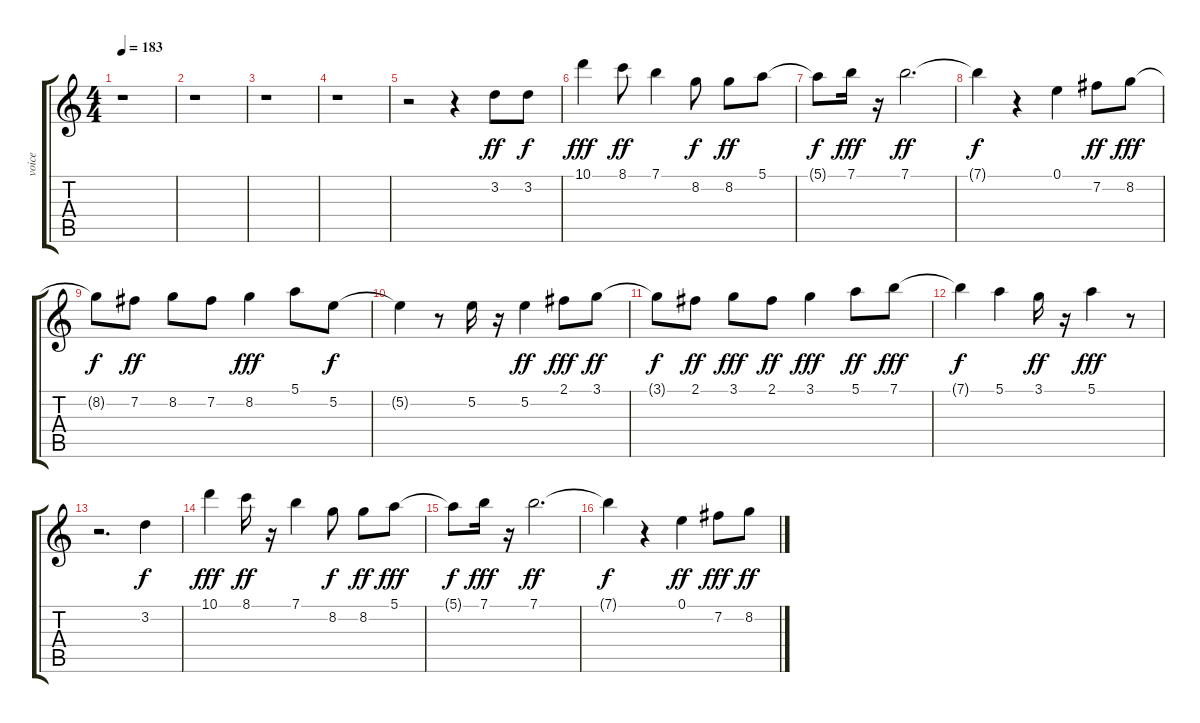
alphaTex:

\track ("voice" "voice") {instrument distortionguitar}
\staff {score tabs}
\tuning (E4 B3 G3 D3 A2 E2) {hide}
\ts (4 4)
\tempo 183
\clef g2
\ks c
r.1{dy f} |
r.1 |
r.1 |
r.1 |
r.2 r.4 3.2.8{dy ff} 3.2.8{dy f} |
10.1.4{dy fff} 8.1.8{dy ff} 7.1.4 8.2.8{dy f} 8.2.8{dy ff} 5.1.8 |
5.1{t}.8{dy f} 7.1.16{dy fff} r.16 7.1.2{d dy ff} |
7.1{t}.4{dy f} r.4 0.1.4 7.2.8{dy ff} 8.2.8{dy fff} |
8.2{t}.8{dy f} 7.2.8{dy ff} 8.2.8 7.2.8 8.2.4{dy fff} 5.1.8 5.2.8{dy f} |
5.2{t}.4 r.8 5.2.16 r.16 5.2.4{dy ff} 2.1.8{dy fff} 3.1.8{dy ff} |
3.1{t}.8{dy f} 2.1.8{dy ff} 3.1.8{dy fff} 2.1.8{dy ff} 3.1.4{dy fff} 5.1.8{dy ff} 7.1.8{dy fff} |
7.1{t}.4{dy f} 5.1.4 3.1.16{dy ff} r.16 5.1.4{dy fff} r.8 |
r.2{d} 3.2.4{dy f} |
10.1.4{dy fff} 8.1.16{dy ff} r.16 7.1.4 8.2.8{dy f} 8.2.8{dy ff} 5.1.8{dy fff} |
5.1{t}.8{dy f} 7.1.16{dy fff} r.16 7.1.2{d dy ff} |
7.1{t}.4{dy f} r.4 0.1.4{dy ff} 7.2.8{dy fff} 8.2.8{dy ff}
